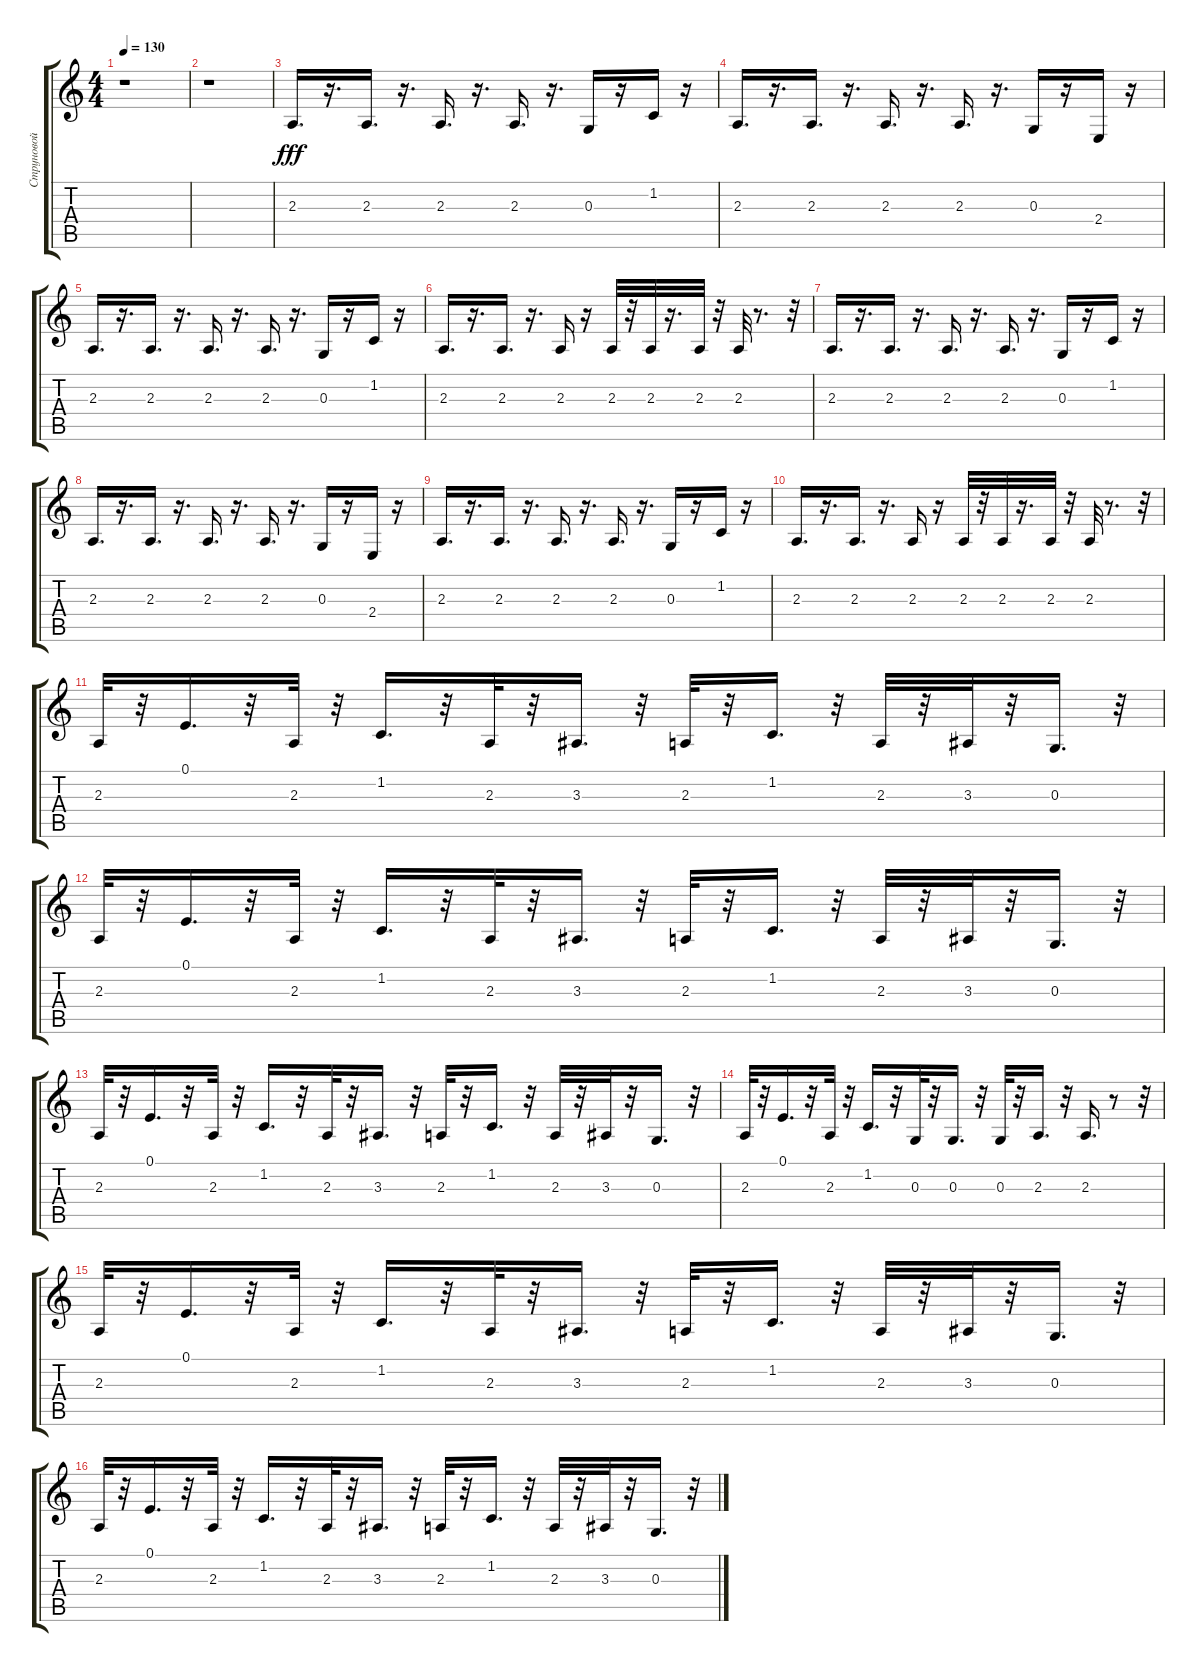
\track ("Струновой оркестр 1" "Струновой ") {instrument stringensemble1}
\staff {score tabs}
\tuning (E4 B3 G3 D3 A2 E2) {hide}
\ts (4 4)
\tempo 130
\clef g2
\ks c
r.1{dy fff} |
r.1 |
2.3.16{d} r.16{d} 2.3.16{d} r.16{d} 2.3.16{d} r.16{d} 2.3.16{d} r.16{d} 0.3.16 r.16 1.2.16 r.16 |
2.3.16{d} r.16{d} 2.3.16{d} r.16{d} 2.3.16{d} r.16{d} 2.3.16{d} r.16{d} 0.3.16 r.16 2.4.16 r.16 |
2.3.16{d} r.16{d} 2.3.16{d} r.16{d} 2.3.16{d} r.16{d} 2.3.16{d} r.16{d} 0.3.16 r.16 1.2.16 r.16 |
2.3.16{d} r.16{d} 2.3.16{d} r.16{d} 2.3.16 r.16 2.3.32 r.32 2.3.32 r.16{d} 2.3.32 r.32 2.3.32 r.8{d} r.32 |
2.3.16{d} r.16{d} 2.3.16{d} r.16{d} 2.3.16{d} r.16{d} 2.3.16{d} r.16{d} 0.3.16 r.16 1.2.16 r.16 |
2.3.16{d} r.16{d} 2.3.16{d} r.16{d} 2.3.16{d} r.16{d} 2.3.16{d} r.16{d} 0.3.16 r.16 2.4.16 r.16 |
2.3.16{d} r.16{d} 2.3.16{d} r.16{d} 2.3.16{d} r.16{d} 2.3.16{d} r.16{d} 0.3.16 r.16 1.2.16 r.16 |
2.3.16{d} r.16{d} 2.3.16{d} r.16{d} 2.3.16 r.16 2.3.32 r.32 2.3.32 r.16{d} 2.3.32 r.32 2.3.32 r.8{d} r.32 |
2.3.32 r.32 0.1.16{d} r.32 2.3.32 r.32 1.2.16{d} r.32 2.3.32 r.32 3.3.16{d} r.32 2.3.32 r.32 1.2.16{d} r.32 2.3.32 r.32 3.3.32 r.32 0.3.16{d} r.32 |
2.3.32 r.32 0.1.16{d} r.32 2.3.32 r.32 1.2.16{d} r.32 2.3.32 r.32 3.3.16{d} r.32 2.3.32 r.32 1.2.16{d} r.32 2.3.32 r.32 3.3.32 r.32 0.3.16{d} r.32 |
2.3.32 r.32 0.1.16{d} r.32 2.3.32 r.32 1.2.16{d} r.32 2.3.32 r.32 3.3.16{d} r.32 2.3.32 r.32 1.2.16{d} r.32 2.3.32 r.32 3.3.32 r.32 0.3.16{d} r.32 |
2.3.32 r.32 0.1.16{d} r.32 2.3.32 r.32 1.2.16{d} r.32 0.3.32 r.32 0.3.16{d} r.32 0.3.32 r.32 2.3.16{d} r.32 2.3.16{d} r.8 r.32 |
2.3.32 r.32 0.1.16{d} r.32 2.3.32 r.32 1.2.16{d} r.32 2.3.32 r.32 3.3.16{d} r.32 2.3.32 r.32 1.2.16{d} r.32 2.3.32 r.32 3.3.32 r.32 0.3.16{d} r.32 |
2.3.32 r.32 0.1.16{d} r.32 2.3.32 r.32 1.2.16{d} r.32 2.3.32 r.32 3.3.16{d} r.32 2.3.32 r.32 1.2.16{d} r.32 2.3.32 r.32 3.3.32 r.32 0.3.16{d} r.32
